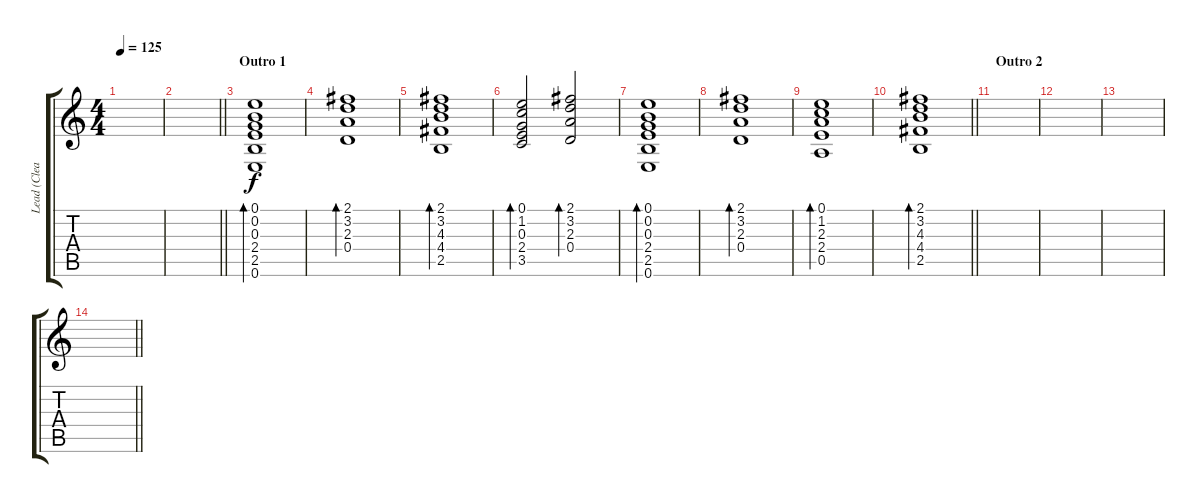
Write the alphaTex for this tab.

\track ("Lead (Clean)" "Lead (Clea") {instrument electricguitarclean}
\staff {score tabs}
\tuning (E4 B3 G3 D3 A2 E2) {hide}
\ts (4 4)
\tempo 125
\clef g2
\ks c
|
\barLineRight lightlight
|
\section ("" "Outro 1")
(0.1 0.2 0.3 2.4 2.5 0.6).1{bd 240} |
(2.1 3.2 2.3 0.4).1{bd 240} |
(2.1 3.2 4.3 4.4 2.5).1{bd 240} |
(0.1 1.2 0.3 2.4 3.5).2{bd 240} (2.1 3.2 2.3 0.4).2{bd 240} |
(0.1 0.2 0.3 2.4 2.5 0.6).1{bd 240} |
(2.1 3.2 2.3 0.4).1{bd 240} |
(0.1 1.2 2.3 2.4 0.5).1{bd 240} |
\barLineRight lightlight
(2.1 3.2 4.3 4.4 2.5).1{bd 240} |
\section ("" "Outro 2")
|
|
|
\barLineRight lightlight
